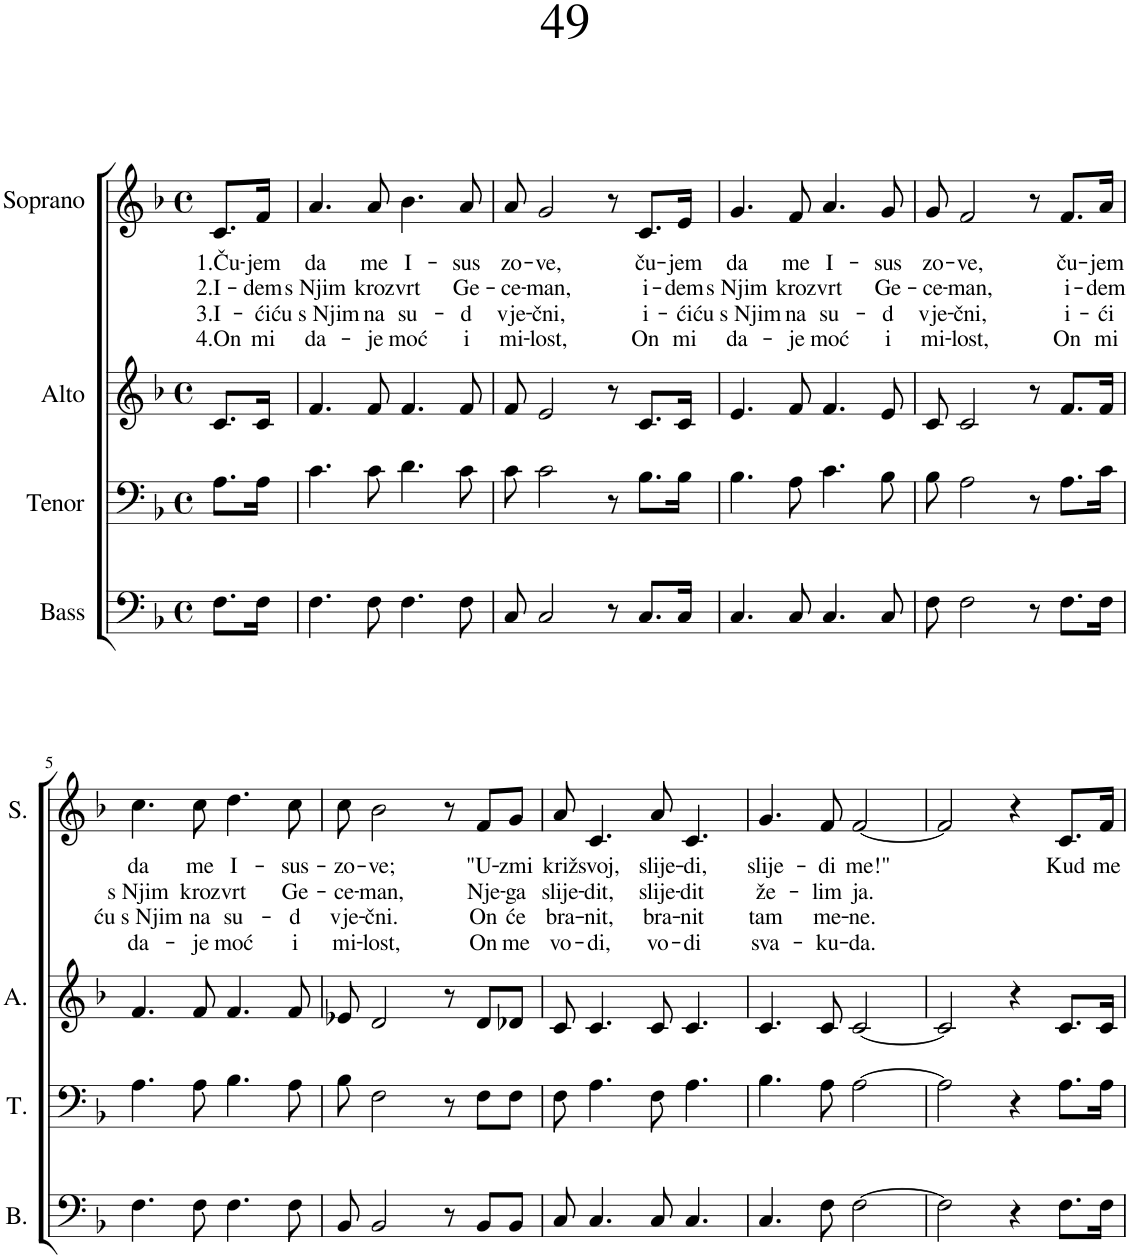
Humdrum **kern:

**kern	**kern	**kern	**kern	**text	**text	**text	**text
*part4	*part3	*part2	*part1	*part1	*part1	*part1	*part1
*staff4	*staff3	*staff2	*staff1	*staff1	*staff1	*staff1	*staff1
*I"Bass	*I"Tenor	*I"Alto	*I"Soprano	*	*	*	*
*I'B.	*I'T.	*I'A.	*I'S.	*	*	*	*
*clefF4	*clefF4	*clefG2	*clefG2	*	*	*	*
*k[b-]	*k[b-]	*k[b-]	*k[b-]	*	*	*	*
*M4/4	*M4/4	*M4/4	*M4/4	*	*	*	*
*met(c)	*met(c)	*met(c)	*met(c)	*	*	*	*
=	=	=	=	=	=	=	=
!	!	!	!	!LO:LY:b	!LO:LY:b	!LO:LY:b	!LO:LY:b
8.F\L	8.A\L	8.c/L	8.c/L	1.Ču-	2.I-	3.I-	4.On
!	!	!	!	!LO:LY:b	!LO:LY:b	!LO:LY:b	!LO:LY:b
16F\Jk	16A\Jk	16c/Jk	16f/Jk	-jem	-dem	-ći	mi
=1	=1	=1	=1	=1	=1	=1	=1
!	!	!	!	!LO:LY:b	!LO:LY:b	!LO:LY:b	!LO:LY:b
4.F\	4.c\	4.f/	4.a/	da	s Njim	ću s Njim	da-
!	!	!	!	!LO:LY:b	!LO:LY:b	!LO:LY:b	!LO:LY:b
8F\	8c\	8f/	8a/	me	kroz	na	-je
!	!	!	!	!LO:LY:b	!LO:LY:b	!LO:LY:b	!LO:LY:b
4.F\	4.d\	4.f/	4.b-\	I-	vrt	su-	moć
!	!	!	!	!LO:LY:b	!LO:LY:b	!LO:LY:b	!LO:LY:b
8F\	8c\	8f/	8a/	-sus	Ge-	-d	i
=2	=2	=2	=2	=2	=2	=2	=2
!	!	!	!	!LO:LY:b	!LO:LY:b	!LO:LY:b	!LO:LY:b
8C/	8c\	8f/	8a/	zo-	-ce-	vje-	mi-
!	!	!	!	!LO:LY:b	!LO:LY:b	!LO:LY:b	!LO:LY:b
2C/	2c\	2e/	2g/	-ve,	-man,	-čni,	-lost,
8r	8r	8r	8r	.	.	.	.
!	!	!	!	!LO:LY:b	!LO:LY:b	!LO:LY:b	!LO:LY:b
8.C/L	8.B-\L	8.c/L	8.c/L	ču-	i-	i-	On
!	!	!	!	!LO:LY:b	!LO:LY:b	!LO:LY:b	!LO:LY:b
16C/Jk	16B-\Jk	16c/Jk	16e/Jk	-jem	-dem	-ći	mi
=3	=3	=3	=3	=3	=3	=3	=3
!	!	!	!	!LO:LY:b	!LO:LY:b	!LO:LY:b	!LO:LY:b
4.C/	4.B-\	4.e/	4.g/	da	s Njim	ću s Njim	da-
!	!	!	!	!LO:LY:b	!LO:LY:b	!LO:LY:b	!LO:LY:b
8C/	8A\	8f/	8f/	me	kroz	na	-je
!	!	!	!	!LO:LY:b	!LO:LY:b	!LO:LY:b	!LO:LY:b
4.C/	4.c\	4.f/	4.a/	I-	vrt	su-	moć
!	!	!	!	!LO:LY:b	!LO:LY:b	!LO:LY:b	!LO:LY:b
8C/	8B-\	8e/	8g/	-sus	Ge-	-d	i
=4	=4	=4	=4	=4	=4	=4	=4
!	!	!	!	!LO:LY:b	!LO:LY:b	!LO:LY:b	!LO:LY:b
8F\	8B-\	8c/	8g/	zo-	-ce-	vje-	mi-
!	!	!	!	!LO:LY:b	!LO:LY:b	!LO:LY:b	!LO:LY:b
2F\	2A\	2c/	2f/	-ve,	-man,	-čni,	-lost,
8r	8r	8r	8r	.	.	.	.
!	!	!	!	!LO:LY:b	!LO:LY:b	!LO:LY:b	!LO:LY:b
8.F\L	8.A\L	8.f/L	8.f/L	ču-	i-	i-	On
!	!	!	!	!LO:LY:b	!LO:LY:b	!LO:LY:b	!LO:LY:b
16F\Jk	16c\Jk	16f/Jk	16a/Jk	-jem	-dem	-ći	mi
!!LO:LB:g=z
=5	=5	=5	=5	=5	=5	=5	=5
!	!	!	!	!LO:LY:b	!LO:LY:b	!LO:LY:b	!LO:LY:b
4.F\	4.A\	4.f/	4.cc\	da	s Njim	ću s Njim	da-
!	!	!	!	!LO:LY:b	!LO:LY:b	!LO:LY:b	!LO:LY:b
8F\	8A\	8f/	8cc\	me	kroz	na	-je
!	!	!	!	!LO:LY:b	!LO:LY:b	!LO:LY:b	!LO:LY:b
4.F\	4.B-\	4.f/	4.dd\	I-	vrt	su-	moć
!	!	!	!	!LO:LY:b	!LO:LY:b	!LO:LY:b	!LO:LY:b
8F\	8A\	8f/	8cc\	-sus-	Ge-	-d	i
=6	=6	=6	=6	=6	=6	=6	=6
!	!	!	!	!LO:LY:b	!LO:LY:b	!LO:LY:b	!LO:LY:b
8BB-/	8B-\	8e-X/	8cc\	-zo-	-ce-	vje-	mi-
!	!	!	!	!LO:LY:b	!LO:LY:b	!LO:LY:b	!LO:LY:b
2BB-/	2F\	2d/	2b-\	-ve;	-man,	-čni.	-lost,
8r	8r	8r	8r	.	.	.	.
!	!	!	!	!LO:LY:b	!LO:LY:b	!LO:LY:b	!LO:LY:b
8BB-/L	8F\L	8d/L	8f/L	"U-	Nje-	On	On
!	!	!	!	!LO:LY:b	!LO:LY:b	!LO:LY:b	!LO:LY:b
8BB-/J	8F\J	8d-X/J	8g/J	-zmi	-ga	će	me
=7	=7	=7	=7	=7	=7	=7	=7
!	!	!	!	!LO:LY:b	!LO:LY:b	!LO:LY:b	!LO:LY:b
8C/	8F\	8c/	8a/	križ	slije-	bra-	vo-
!	!	!	!	!LO:LY:b	!LO:LY:b	!LO:LY:b	!LO:LY:b
4.C/	4.A\	4.c/	4.c/	svoj,	-dit,	-nit,	-di,
!	!	!	!	!LO:LY:b	!LO:LY:b	!LO:LY:b	!LO:LY:b
8C/	8F\	8c/	8a/	slije-	slije-	bra-	vo-
!	!	!	!	!LO:LY:b	!LO:LY:b	!LO:LY:b	!LO:LY:b
4.C/	4.A\	4.c/	4.c/	-di,	-dit	-nit	-di
=8	=8	=8	=8	=8	=8	=8	=8
!	!	!	!	!LO:LY:b	!LO:LY:b	!LO:LY:b	!LO:LY:b
4.C/	4.B-\	4.c/	4.g/	slije-	že-	tam	sva-
!	!	!	!	!LO:LY:b	!LO:LY:b	!LO:LY:b	!LO:LY:b
8F\	8A\	8c/	8f/	-di	-lim	me-	-ku-
!	!	!	!	!LO:LY:b	!LO:LY:b	!LO:LY:b	!LO:LY:b
[2F\	[2A\	[2c/	[2f/	me!"	ja.	-ne.	-da.
=9	=9	=9	=9	=9	=9	=9	=9
2F\]	2A\]	2c/]	2f/]	.	.	.	.
4r	4r	4r	4r	.	.	.	.
!	!	!	!	!LO:LY:b	!	!	!
8.F\L	8.A\L	8.c/L	8.c/L	Kud	.	.	.
!	!	!	!	!LO:LY:b	!	!	!
16F\Jk	16A\Jk	16c/Jk	16f/Jk	me	.	.	.
=	=	=	=	=	=	=	=
*-	*-	*-	*-	*-	*-	*-	*-
